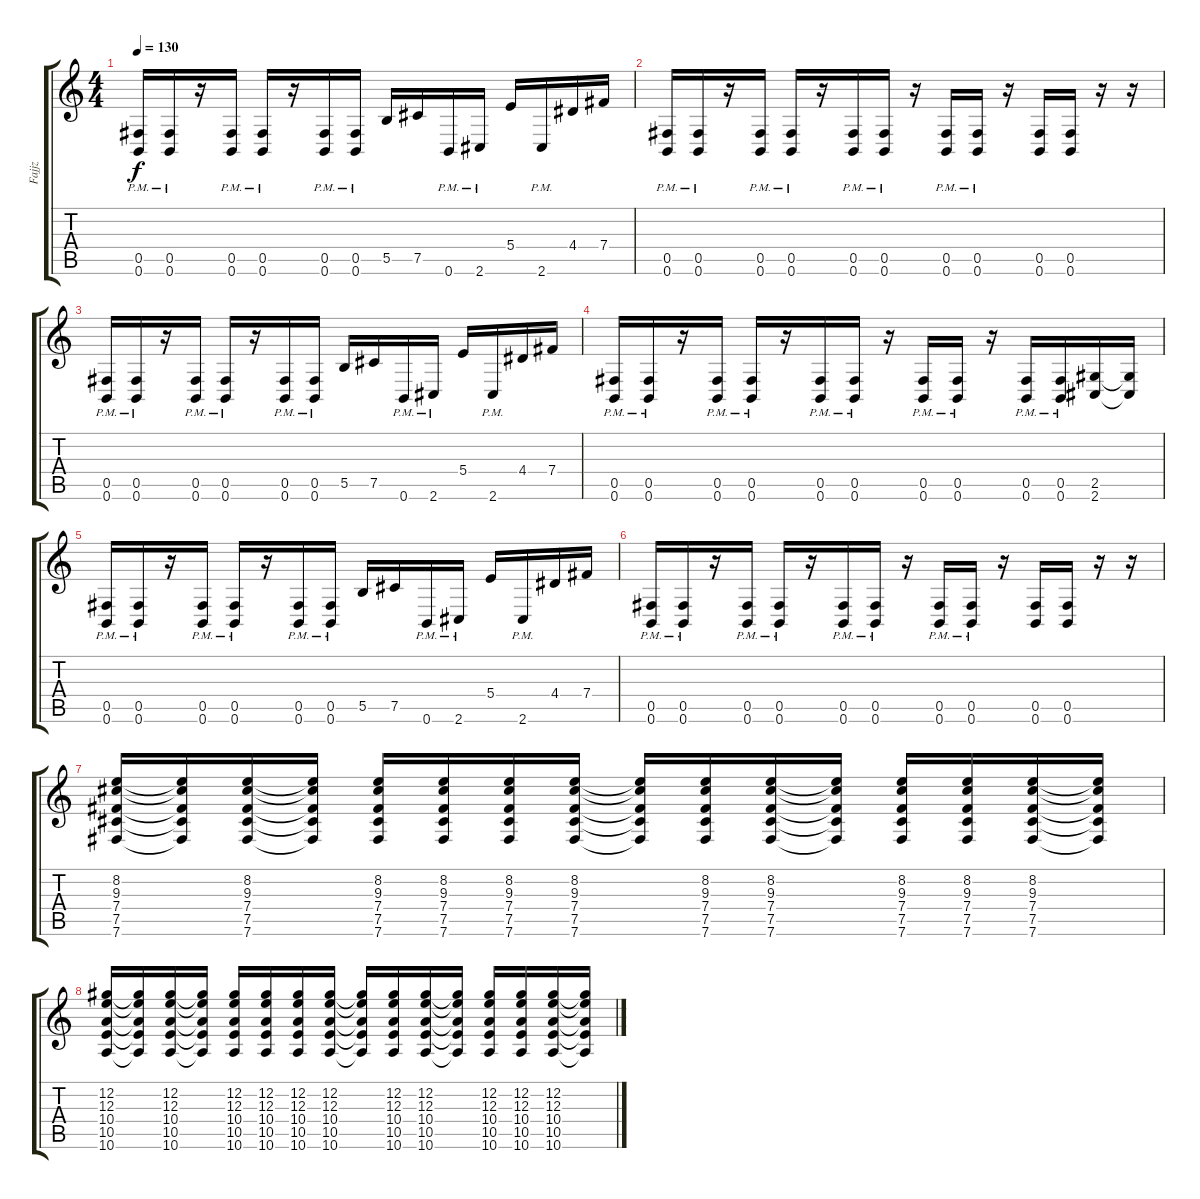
\track ("Fajjz" "Fajjz") {instrument distortionguitar}
\staff {score tabs}
\tuning (Db4 Ab3 E3 B2 Gb2 B1) {hide}
\ts (4 4)
\tempo 130
\clef g2
\ks c
(0.5{pm} 0.6{pm}).16{dy f} (0.5{pm} 0.6{pm}).16 r.16 (0.5{pm} 0.6{pm}).16 (0.5{pm} 0.6{pm}).16 r.16 (0.5{pm} 0.6{pm}).16 (0.5{pm} 0.6{pm}).16 5.5.16 7.5.16 0.6{pm}.16 2.6{pm}.16 5.4.16 2.6{pm}.16 4.4.16 7.4.16 |
(0.5{pm} 0.6{pm}).16 (0.5{pm} 0.6{pm}).16 r.16 (0.5{pm} 0.6{pm}).16 (0.5{pm} 0.6{pm}).16 r.16 (0.5{pm} 0.6{pm}).16 (0.5{pm} 0.6{pm}).16 r.16 (0.5{pm} 0.6{pm}).16 (0.5{pm} 0.6{pm}).16 r.16 (0.5 0.6).16 (0.5 0.6).16 r.16 r.16 |
(0.5{pm} 0.6{pm}).16 (0.5{pm} 0.6{pm}).16 r.16 (0.5{pm} 0.6{pm}).16 (0.5{pm} 0.6{pm}).16 r.16 (0.5{pm} 0.6{pm}).16 (0.5{pm} 0.6{pm}).16 5.5.16 7.5.16 0.6{pm}.16 2.6{pm}.16 5.4.16 2.6{pm}.16 4.4.16 7.4.16 |
(0.5{pm} 0.6{pm}).16 (0.5{pm} 0.6{pm}).16 r.16 (0.5{pm} 0.6{pm}).16 (0.5{pm} 0.6{pm}).16 r.16 (0.5{pm} 0.6{pm}).16 (0.5{pm} 0.6{pm}).16 r.16 (0.5{pm} 0.6{pm}).16 (0.5{pm} 0.6{pm}).16 r.16 (0.5{pm} 0.6{pm}).16 (0.5{pm} 0.6{pm}).16 (2.5 2.6).16 (2.5{t} 2.6{t}).16 |
(0.5{pm} 0.6{pm}).16 (0.5{pm} 0.6{pm}).16 r.16 (0.5{pm} 0.6{pm}).16 (0.5{pm} 0.6{pm}).16 r.16 (0.5{pm} 0.6{pm}).16 (0.5{pm} 0.6{pm}).16 5.5.16 7.5.16 0.6{pm}.16 2.6{pm}.16 5.4.16 2.6{pm}.16 4.4.16 7.4.16 |
(0.5{pm} 0.6{pm}).16 (0.5{pm} 0.6{pm}).16 r.16 (0.5{pm} 0.6{pm}).16 (0.5{pm} 0.6{pm}).16 r.16 (0.5{pm} 0.6{pm}).16 (0.5{pm} 0.6{pm}).16 r.16 (0.5{pm} 0.6{pm}).16 (0.5{pm} 0.6{pm}).16 r.16 (0.5 0.6).16 (0.5 0.6).16 r.16 r.16 |
(8.2 9.3 7.4 7.5 7.6).16 (8.2{t} 9.3{t} 7.4{t} 7.5{t} 7.6{t}).16 (8.2 9.3 7.4 7.5 7.6).16 (8.2{t} 9.3{t} 7.4{t} 7.5{t} 7.6{t}).16 (8.2 9.3 7.4 7.5 7.6).16 (8.2 9.3 7.4 7.5 7.6).16 (8.2 9.3 7.4 7.5 7.6).16 (8.2 9.3 7.4 7.5 7.6).16 (8.2{t} 9.3{t} 7.4{t} 7.5{t} 7.6{t}).16 (8.2 9.3 7.4 7.5 7.6).16 (8.2 9.3 7.4 7.5 7.6).16 (8.2{t} 9.3{t} 7.4{t} 7.5{t} 7.6{t}).16 (8.2 9.3 7.4 7.5 7.6).16 (8.2 9.3 7.4 7.5 7.6).16 (8.2 9.3 7.4 7.5 7.6).16 (8.2{t} 9.3{t} 7.4{t} 7.5{t} 7.6{t}).16 |
(12.2 12.3 10.4 10.5 10.6).16 (12.2{t} 12.3{t} 10.4{t} 10.5{t} 10.6{t}).16 (12.2 12.3 10.4 10.5 10.6).16 (12.2{t} 12.3{t} 10.4{t} 10.5{t} 10.6{t}).16 (12.2 12.3 10.4 10.5 10.6).16 (12.2 12.3 10.4 10.5 10.6).16 (12.2 12.3 10.4 10.5 10.6).16 (12.2 12.3 10.4 10.5 10.6).16 (12.2{t} 12.3{t} 10.4{t} 10.5{t} 10.6{t}).16 (12.2 12.3 10.4 10.5 10.6).16 (12.2 12.3 10.4 10.5 10.6).16 (12.2{t} 12.3{t} 10.4{t} 10.5{t} 10.6{t}).16 (12.2 12.3 10.4 10.5 10.6).16 (12.2 12.3 10.4 10.5 10.6).16 (12.2 12.3 10.4 10.5 10.6).16 (12.2{t} 12.3{t} 10.4{t} 10.5{t} 10.6{t}).16
